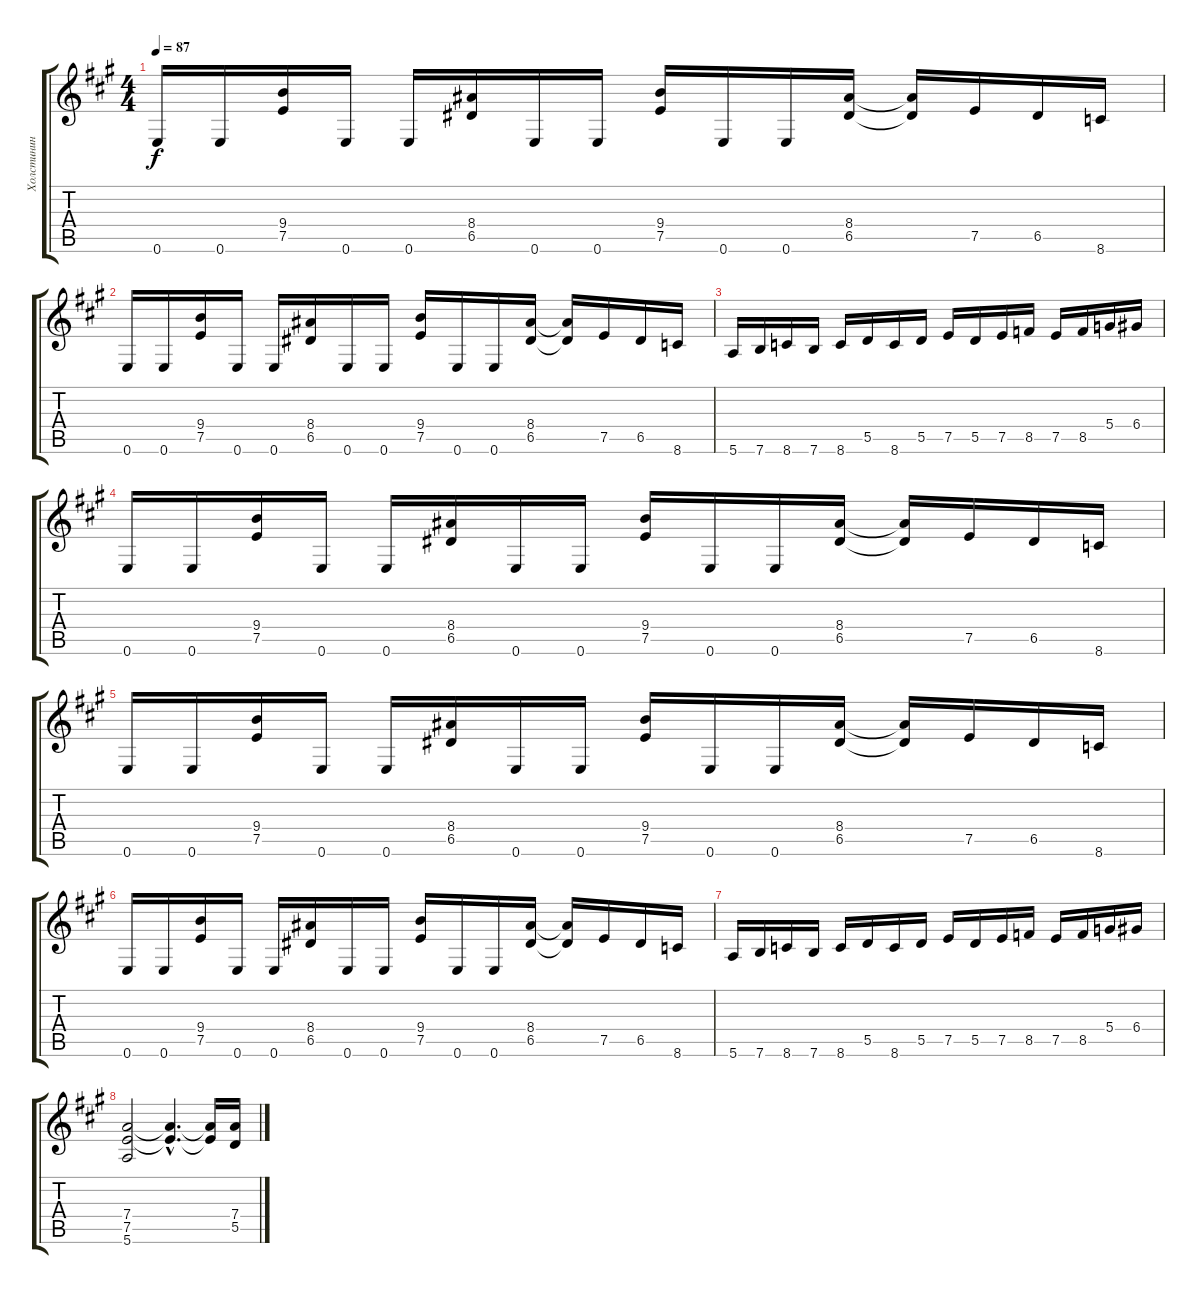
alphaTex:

\track ("Холстинин" "Холстинин") {instrument distortionguitar}
\staff {score tabs}
\tuning (E4 B3 G3 D3 A2 E2) {hide}
\ts (4 4)
\tempo 87
\clef g2
\ks a
0.6.16{dy f} 0.6.16 (9.4 7.5).16 0.6.16 0.6.16 (8.4 6.5).16 0.6.16 0.6.16 (9.4 7.5).16 0.6.16 0.6.16 (8.4 6.5).16 (8.4{t} 6.5{t}).16 7.5.16 6.5.16 8.6.16 |
0.6.16 0.6.16 (9.4 7.5).16 0.6.16 0.6.16 (8.4 6.5).16 0.6.16 0.6.16 (9.4 7.5).16 0.6.16 0.6.16 (8.4 6.5).16 (8.4{t} 6.5{t}).16 7.5.16 6.5.16 8.6.16 |
5.6.16 7.6.16 8.6.16 7.6.16 8.6.16 5.5.16 8.6.16 5.5.16 7.5.16 5.5.16 7.5.16 8.5.16 7.5.16 8.5.16 5.4.16 6.4.16 |
0.6.16 0.6.16 (9.4 7.5).16 0.6.16 0.6.16 (8.4 6.5).16 0.6.16 0.6.16 (9.4 7.5).16 0.6.16 0.6.16 (8.4 6.5).16 (8.4{t} 6.5{t}).16 7.5.16 6.5.16 8.6.16 |
0.6.16 0.6.16 (9.4 7.5).16 0.6.16 0.6.16 (8.4 6.5).16 0.6.16 0.6.16 (9.4 7.5).16 0.6.16 0.6.16 (8.4 6.5).16 (8.4{t} 6.5{t}).16 7.5.16 6.5.16 8.6.16 |
0.6.16 0.6.16 (9.4 7.5).16 0.6.16 0.6.16 (8.4 6.5).16 0.6.16 0.6.16 (9.4 7.5).16 0.6.16 0.6.16 (8.4 6.5).16 (8.4{t} 6.5{t}).16 7.5.16 6.5.16 8.6.16 |
5.6.16 7.6.16 8.6.16 7.6.16 8.6.16 5.5.16 8.6.16 5.5.16 7.5.16 5.5.16 7.5.16 8.5.16 7.5.16 8.5.16 5.4.16 6.4.16 |
(7.4 7.5 5.6).2 (7.4{hac t} 7.5{hac t}).4{d} (7.4{t} 7.5{t}).16 (7.4 5.5).16
